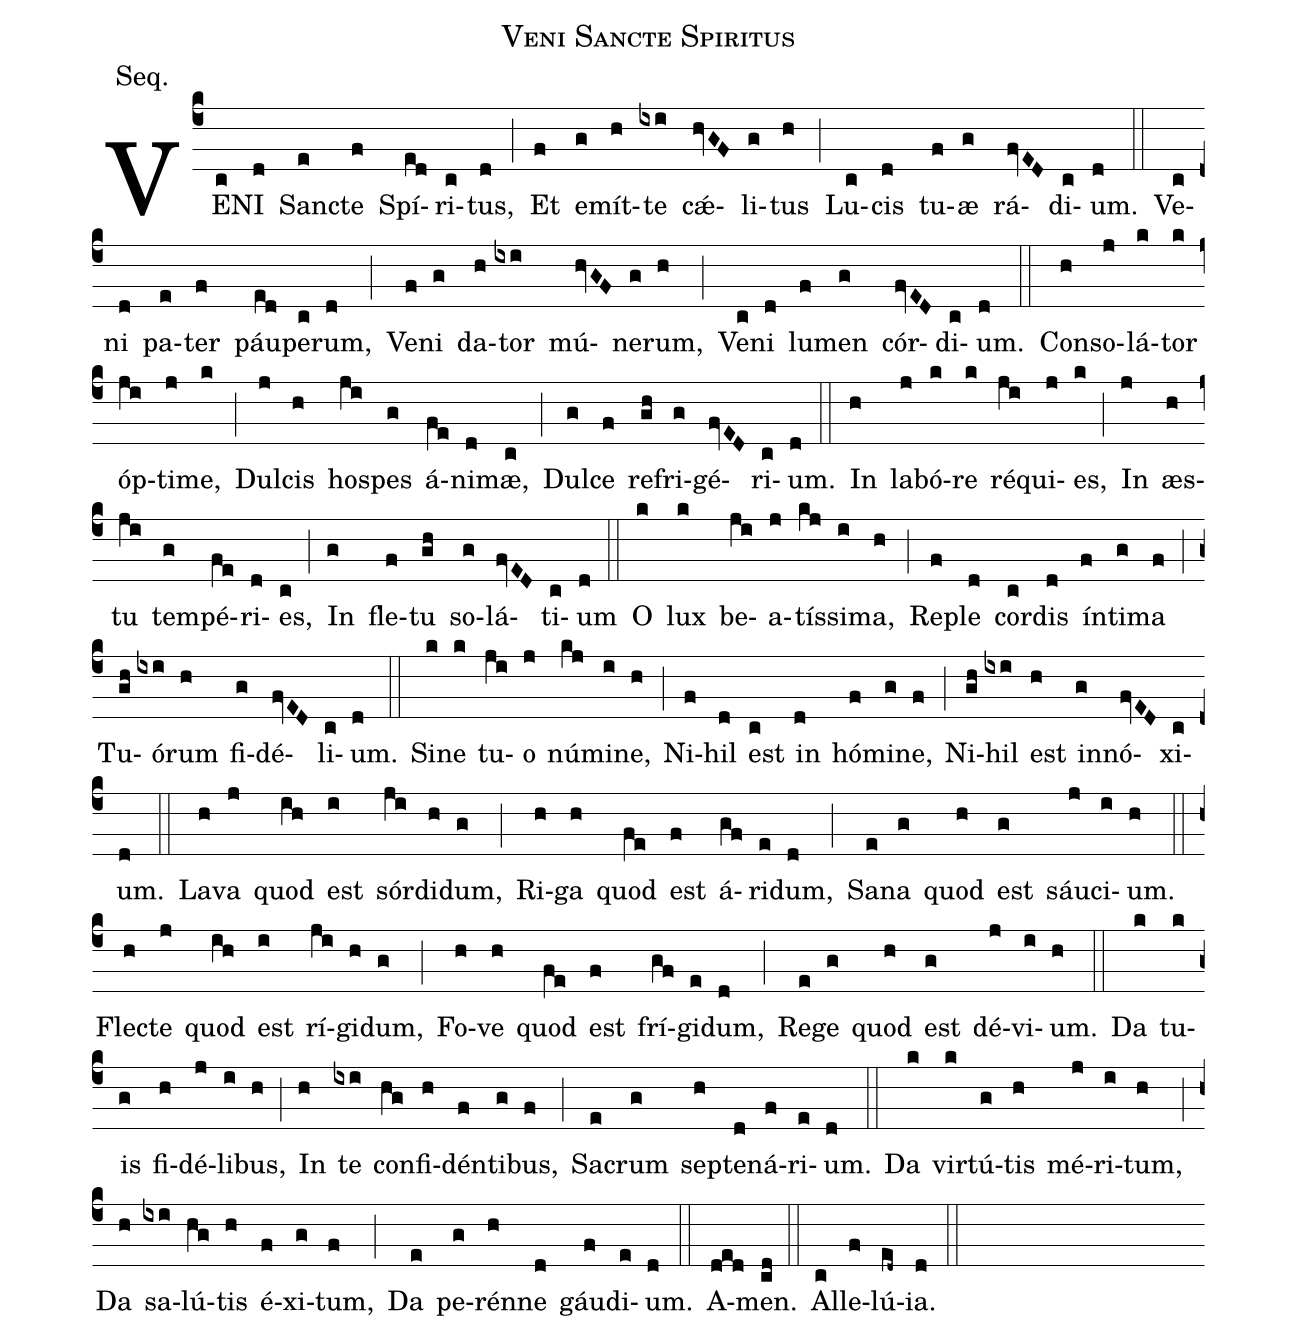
name:Veni Sancte Spiritus;
annotation:Seq.;
mode:I.;
%%
(c4) VE(c)NI(d) Sanc(e)te(f) Spí(ed)ri(c)tus,(d) (;) Et(f) e(g)mít(h)te(ixi) c<sp>'ae</sp>(hvGF)li(g)tus(h) (;) Lu(c)cis(d) tu(f)æ(g) rá(fvED)di(c)um.(d) (::) Ve(c)ni(d) pa(e)ter(f) páu(ed)pe(c)rum,(d) (;) Ve(f)ni(g) da(h)tor(ixi) mú(hvGF)ne(g)rum,(h) (;) Ve(c)ni(d) lu(f)men(g) cór(fvED)di(c)um.(d) (::) Con(h)so(j)lá(k)tor(k) óp(ji)ti(j)me,(k) (;) Dul(j)cis(h) hos(ji)pes(g) á(fe)ni(d)mæ,(c) (;) Dul(g)ce(f) re(gh)fri(g)gé(fvED)ri(c)um.(d) (::) In(h) la(j)bó(k)re(k) ré(ji)qui(j)es,(k) (;) In(j) æs(h)tu(ji) tem(g)pé(fe)ri(d)es,(c) (;) In(g) fle(f)tu(gh) so(g)lá(fvED)ti(c)um(d) (::) O(k) lux(k) be(ji)a(j)tís(kj)si(i)ma,(h) (;) Re(f)ple(d) cor(c)dis(d) ín(f)ti(g)ma(f) (;) Tu(gh)ó(ixi)rum(h) fi(g)dé(fvED)li(c)um.(d) (::) Si(k)ne(k) tu(ji)o(j) nú(kj)mi(i)ne,(h) (;) Ni(f)hil(d) est(c) in(d) hó(f)mi(g)ne,(f) (;) Ni(gh)hil(ixi) est(h) in(g)nó(fvED)xi(c)um.(d) (::) La(h)va(j) quod(ih) est(i) sór(ji)di(h)dum,(g) (;) Ri(h)ga(h) quod(fe) est(f) á(gf)ri(e)dum,(d) (;) Sa(e)na(g) quod(h) est(g) sáu(j)ci(i)um.(h) (::) Flec(h)te(j) quod(ih) est(i) rí(ji)gi(h)dum,(g) (;) Fo(h)ve(h) quod(fe) est(f) frí(gf)gi(e)dum,(d) (;) Re(e)ge(g) quod(h) est(g) dé(j)vi(i)um.(h) (::) Da(k) tu(k)is(g) fi(h)dé(j)li(i)bus,(h) (;) In(h) te(ixi) con(hg)fi(h)dén(f)ti(g)bus,(f) (;) Sac(e)rum(g) sep(h)te(d)ná(f)ri(e)um.(d) (::) Da(k) vir(k)tú(g)tis(h) mé(j)ri(i)tum,(h) (;) Da(h) sa(ixi)lú(hg)tis(h) é(f)xi(g)tum,(f) (;) Da(e) pe(g)rén(h)ne(d) gáu(f)di(e)um.(d) (::) A(ded)men.(cd) (::) Al(c)le(f)lú(ed~)ia.(d) (::)
